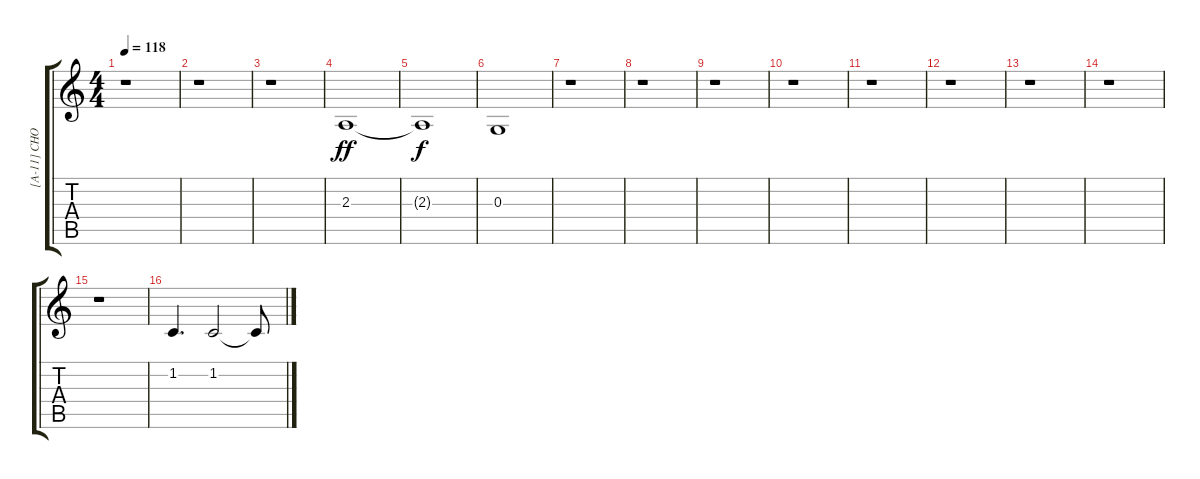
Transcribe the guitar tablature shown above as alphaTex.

\track ("[A-11] CHO LOW" "[A-11] CHO") {instrument stringensemble1}
\staff {score tabs}
\tuning (E4 B3 G3 D3 A2 E2) {hide}
\ts (4 4)
\tempo 118
\clef g2
\ks c
r.1{dy f} |
r.1 |
r.1 |
2.3.1{dy ff} |
2.3{t}.1{dy f} |
0.3.1 |
r.1 |
r.1 |
r.1 |
r.1 |
r.1 |
r.1 |
r.1 |
r.1 |
r.1 |
1.2.4{d} 1.2.2 1.2{t}.8
